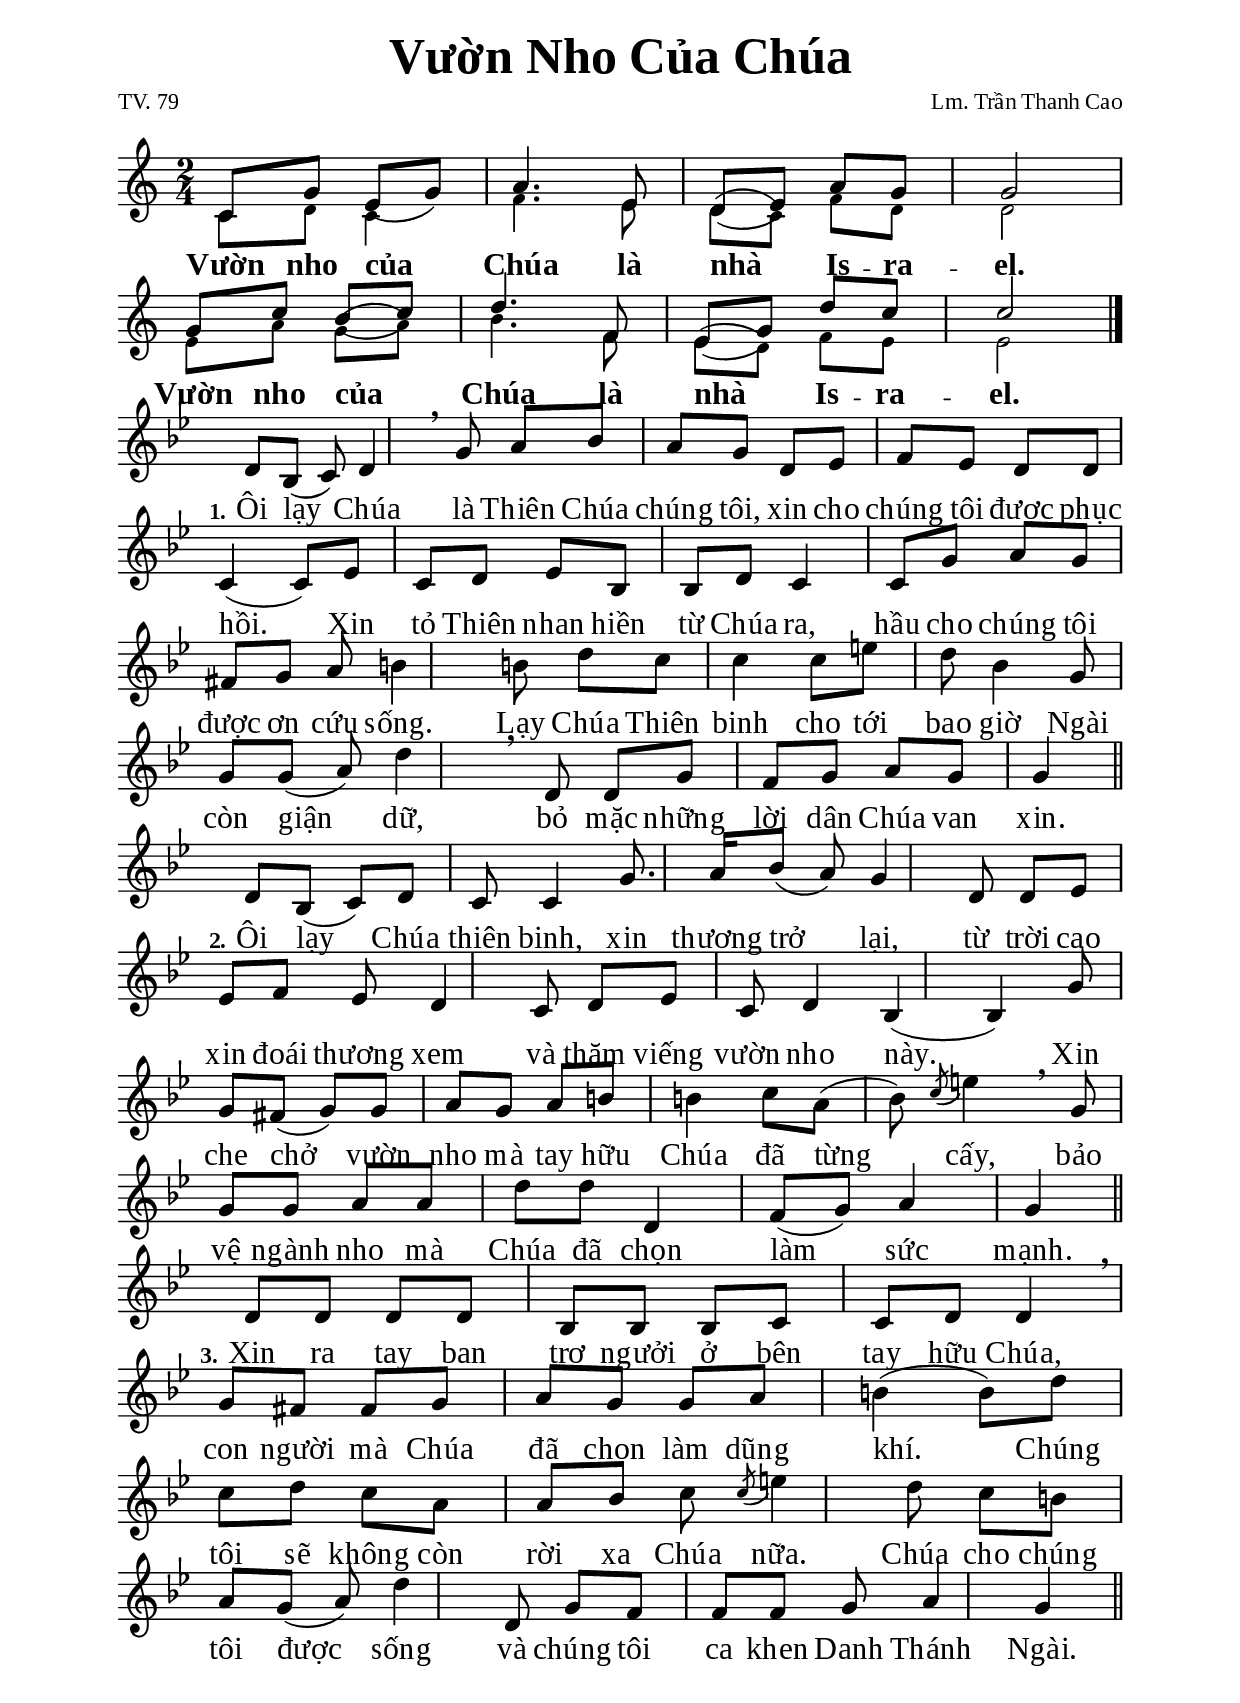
% Cài đặt chung
\version "2.20.0"
\include "english.ly"

\header {
  title = \markup { \fontsize #3 "Vườn Nho Của Chúa" }
  poet = "TV. 79"
  composer = "Lm. Trần Thanh Cao"
  arranger = " "
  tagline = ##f
}

\paper {
  #(set-paper-size "a4")
  top-margin = 10\mm
  bottom-margin = 10\mm
  left-margin = 20\mm
  right-margin = 20\mm
  indent = #0
  #(define fonts
    (make-pango-font-tree
      "Liberation Serif"
      "Liberation Serif"
      "Liberation Serif"
      (/ 20 20)))
  page-count = #1
}

% Nhạc điệp khúc
nhacDiepKhucSop = \relative c' {
  c8 g' e _(g) |
  a4. e8 |
  d _(e) a g |
  g2 |
  g8 c b _(c) |
  d4. f,8 |
  e _(g) d' c |
  c2 \bar "|."
}

nhacDiepKhucBass = \relative c' {
  \override NoteHead.font-size = #-2
  c8 d c4 |
  f4. e8 |
  d ^(c) f d |
  d2 |
  e8 a g ^(a) 
  b4. f8 |
  e ^(d) f e |
  e2
}

% Nhạc phiên khúc
nhacPhienKhucMot = \relative c' {
  d8 bf (c) d4 \breathe
  g8 a bf a g d ef f ef d d c4 (c8)
  ef c d ef bf bf d c4
  c8 g' a g fs g a b!4 b8 d c c4 c8 e! d bf4
  g8 g g (a) d4 \breathe
  d,8 d g f g a g g4 \bar "||"
}

nhacPhienKhucHai = \relative c' {
  d8 bf (c) d c c4
  g'8. a16 bf8 (a) g4
  d8 d ef ef f ef d4 c8 d ef c d4 bf (bf)
  g'8 g fs (g) g a g a b! b!4 c8 a (bf)
  \acciaccatura c8 e!4 \breathe
  g,8 g g a a d d d,4 f8 (g) a4 g \bar "||"
}

nhacPhienKhucBa = \relative c' {
  d8 d d d bf bf bf c c d d4 \breathe
  g8 fs fs g a g g a b!4 (b8)
  d c d c a a bf c \acciaccatura c e!4
  d8 c b! a g (a) d4
  d,8 g f f f g a4 g \bar "||"
}

% Lời điệp khúc
loiDiepKhuc = \lyricmode {
  Vườn nho của Chúa là nhà Is -- ra -- el.
  Vườn nho của Chúa là nhà Is -- ra -- el.
}

% Lời phiên khúc
loiPhienKhucMot = \lyricmode {
  \set stanza = #"1."
  Ôi lạy Chúa là Thiên Chúa chúng tôi,
  xin cho chúng tôi được phục hồi.
  Xin tỏ Thiên nhan hiền từ Chúa ra,
  hầu cho chúng tôi được ơn cứu sống.
  Lạy Chúa Thiên binh cho tới bao giờ
  Ngài còn giận dữ, bỏ mặc những lời dân Chúa van xin.
}

loiPhienKhucHai = \lyricmode {
  \set stanza = #"2."
  Ôi lạy Chúa thiên binh, xin thương trở lại,
  từ trời cao xin đoái thương xem và thăm viếng vườn nho này.
  Xin che chở vườn nho mà tay hữu Chúa đã từng cấy,
  bảo vệ ngành nho mà Chúa đã chọn làm sức mạnh.
}

loiPhienKhucBa = \lyricmode {
  \set stanza = #"3."
  Xin ra tay ban trợ ngưởi ở bên tay hữu Chúa,
  con người mà Chúa đã chọn làm dũng khí.
  Chúng tôi sẽ không còn rời xa Chúa nữa.
  Chúa cho chúng tôi được sống
  và chúng tôi ca khen Danh Thánh Ngài.
}


% Dàn trang
\score {
  \new ChoirStaff <<
    \new Staff = diepKhuc \with {
        \consists "Merge_rests_engraver"
        \magnifyStaff #(magstep +1)
      }
      <<
      \new Voice = beSop {
        \voiceOne \key c \major \time 2/4 \nhacDiepKhucSop
      }
      \new Voice = beBas {
        \voiceTwo \key c \major \time 2/4 \nhacDiepKhucBass
      }
    >>
    \new Lyrics \lyricsto beSop \loiDiepKhuc
  >>
  \layout {
    \override Lyrics.LyricText.font-series = #'bold
    \override Lyrics.LyricText.font-size = #+3
    \override Lyrics.LyricSpace.minimum-distance = #2.0
    \override Score.BarNumber.break-visibility = ##(#f #f #f)
    \override Score.SpacingSpanner.uniform-stretching = ##t
  }
}

\score {
  \new ChoirStaff <<
    \new Staff = phienKhuc \with {
        \magnifyStaff #(magstep +1)
      }
      <<
      \new Voice = beSop {
        \key bf \major \time 2/4 \nhacPhienKhucMot
      }
    >>
    \new Lyrics \lyricsto beSop \loiPhienKhucMot
  >>
  \layout {
    \override Staff.TimeSignature.transparent = ##t
    \override Lyrics.LyricText.font-size = #+3
    \override Lyrics.LyricSpace.minimum-distance = #0.5
    \override Score.BarNumber.break-visibility = ##(#f #f #f)
    \override Score.SpacingSpanner.uniform-stretching = ##t
    \set Score.barAlways = ##t
    \set Score.defaultBarType = ""
  } 
}

\score {
  \new ChoirStaff <<
    \new Staff = phienKhuc \with {
        \magnifyStaff #(magstep +1)
      }
      <<
      \new Voice = beSop {
        \key bf \major \time 2/4 \nhacPhienKhucHai
      }
    >>
    \new Lyrics \lyricsto beSop \loiPhienKhucHai
  >>
  \layout {
    \override Staff.TimeSignature.transparent = ##t
    \override Lyrics.LyricText.font-size = #+3
    \override Lyrics.LyricSpace.minimum-distance = #0.5
    \override Score.BarNumber.break-visibility = ##(#f #f #f)
    \override Score.SpacingSpanner.uniform-stretching = ##t
    \set Score.barAlways = ##t
    \set Score.defaultBarType = ""
  } 
}

\score {
  \new ChoirStaff <<
    \new Staff = phienKhuc \with {
        \magnifyStaff #(magstep +1)
      }
      <<
      \new Voice = beSop {
        \key bf \major \time 2/4 \nhacPhienKhucBa
      }
    >>
    \new Lyrics \lyricsto beSop \loiPhienKhucBa
  >>
  \layout {
    \override Staff.TimeSignature.transparent = ##t
    \override Lyrics.LyricText.font-size = #+3
    \override Lyrics.LyricSpace.minimum-distance = #0.5
    \override Score.BarNumber.break-visibility = ##(#f #f #f)
    \override Score.SpacingSpanner.uniform-stretching = ##t
    \set Score.barAlways = ##t
    \set Score.defaultBarType = ""
  } 
}

